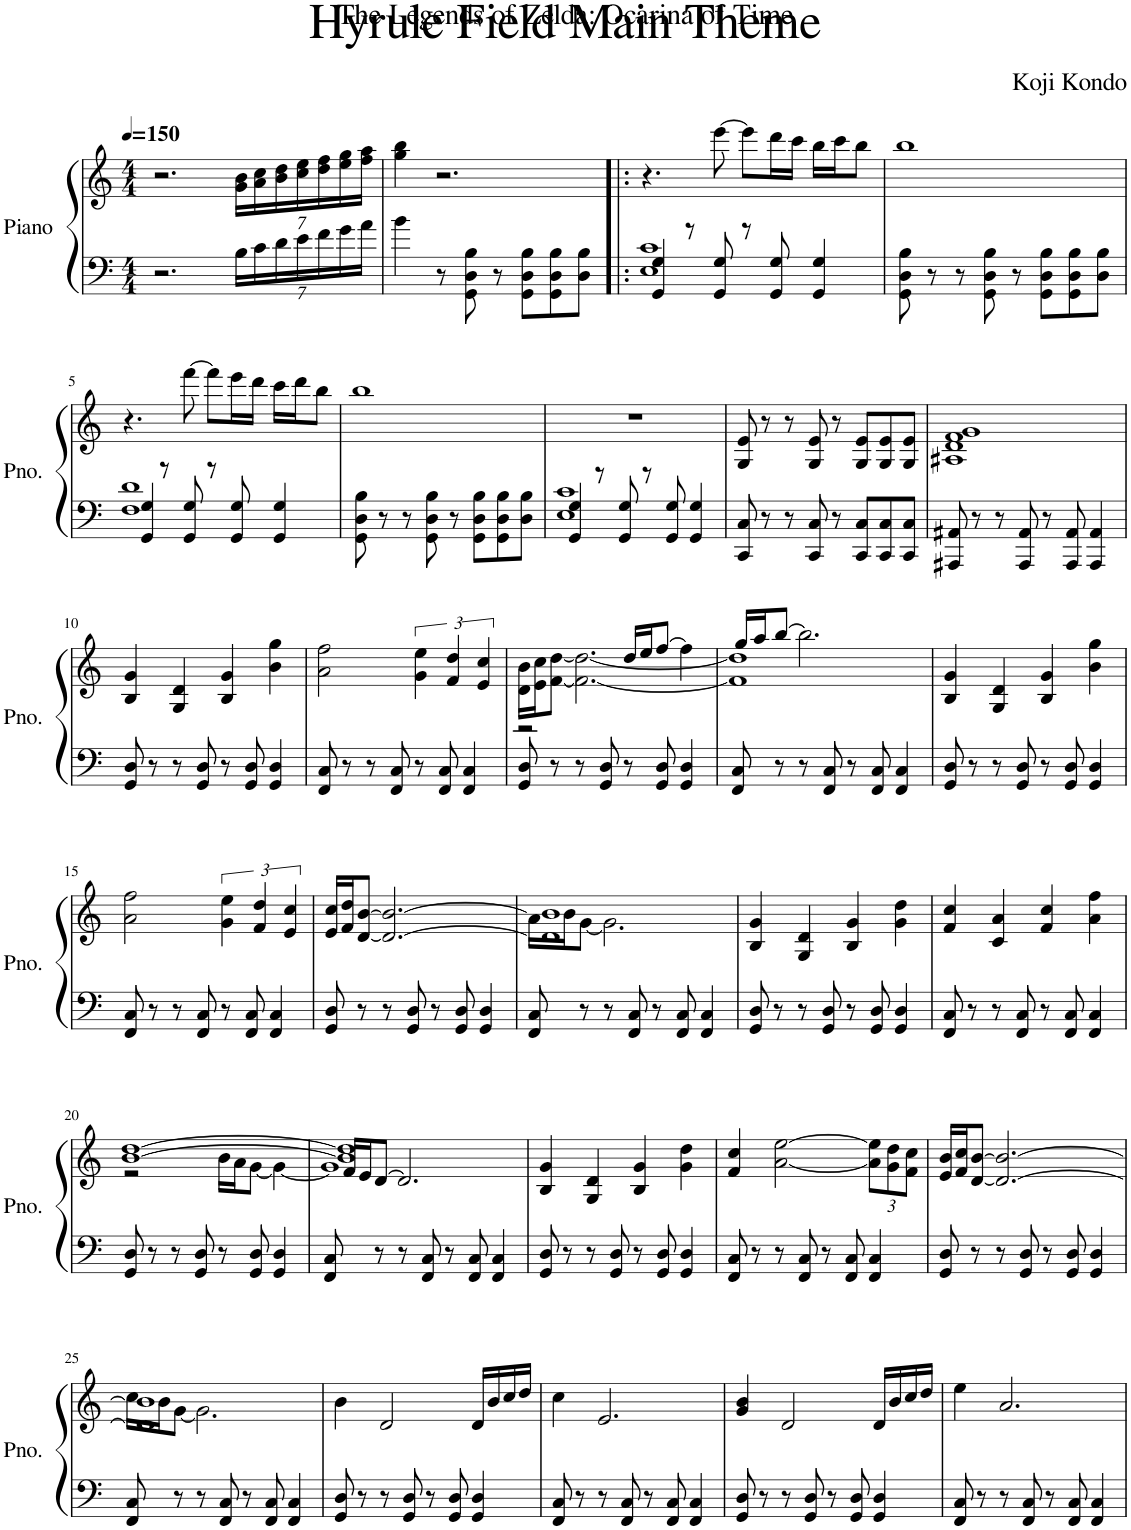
**kern	**kern
*part1	*part1
*staff2	*staff1
*I"Piano	*
*I'Pno.	*
*clefF4	*clefG2
*k[]	*k[]
*M4/4	*M4/4
*MM150	*MM150
=1	=1
2.r	2.r
*Xbrackettup	*Xbrackettup
28B\LL	28g\ 28b\LL
28c\	28a\ 28cc\
28d\	28b\ 28dd\
28e\	28cc\ 28ee\
28f\	28dd\ 28ff\
28g\	28ee\ 28gg\
28a\JJ	28ff\ 28aa\JJ
=2	=2
4b\	4gg\ 4bb\
8r	2.r
8GG\ 8D\ 8B\	.
8r	.
8GG\ 8D\ 8B\L	.
8GG\ 8D\ 8B\	.
8D\ 8B\J	.
=3!|:	=3!|:
*^	*
4GG/ 4G/	1E 1c	4.r
8r	.	.
8GG/ 8G/	.	[8eee\
8r	.	8eee\L]
8GG/ 8G/	.	16ddd\L
.	.	16ccc\JJ
4GG/ 4G/	.	16bb\LL
.	.	16ccc\J
.	.	8bb\J
*v	*v	*
=4	=4
8GG\ 8D\ 8B\	1bb
8r	.
8r	.
8GG\ 8D\ 8B\	.
8r	.
8GG\ 8D\ 8B\L	.
8GG\ 8D\ 8B\	.
8D\ 8B\J	.
!!LO:LB:g=z
=5	=5
*^	*
4GG/ 4G/	1F 1d	4.r
8r	.	.
8GG/ 8G/	.	[8fff\
8r	.	8fff\L]
8GG/ 8G/	.	16eee\L
.	.	16ddd\JJ
4GG/ 4G/	.	16ccc\LL
.	.	16ddd\J
.	.	8bb\J
*v	*v	*
=6	=6
8GG\ 8D\ 8B\	1bb
8r	.
8r	.
8GG\ 8D\ 8B\	.
8r	.
8GG\ 8D\ 8B\L	.
8GG\ 8D\ 8B\	.
8D\ 8B\J	.
=7	=7
*^	*
4GG/ 4G/	1E 1c	1r
8r	.	.
8GG/ 8G/	.	.
8r	.	.
8GG/ 8G/	.	.
4GG/ 4G/	.	.
*v	*v	*
=8	=8
8CC/ 8C/	8G/ 8e/
8r	8r
8r	8r
8CC/ 8C/	8G/ 8e/
8r	8r
8CC/ 8C/L	8G/ 8e/L
8CC/ 8C/	8G/ 8e/
8CC/ 8C/J	8G/ 8e/J
=9	=9
8AAA#X/ 8AA#X/	1A#X 1d 1f 1g
8r	.
8r	.
8AAA#/ 8AA#/	.
8r	.
8AAA#/ 8AA#/	.
4AAA#/ 4AA#/	.
!!LO:LB:g=z
=10	=10
8GG/ 8D/	4B/ 4g/
8r	.
8r	4G/ 4d/
8GG/ 8D/	.
8r	4B/ 4g/
8GG/ 8D/	.
4GG/ 4D/	4b\ 4gg\
=11	=11
8FF/ 8C/	2a\ 2ff\
8r	.
8r	.
8FF/ 8C/	.
*	*brackettup
8r	6g\ 6ee\
8FF/ 8C/	.
.	6f/ 6dd/
4FF/ 4C/	.
.	6e/ 6cc/
=12	=12
*	*^
8GG/ 8D/	16d\ 16b\LL	2r
.	16e\ 16cc\J	.
8r	[8f\ [8dd\J	.
8r	2.f\_ 2.dd\_	.
8GG/ 8D/	.	.
8r	.	16dd/LL
.	.	16ee/J
8GG/ 8D/	.	[8ff/J
4GG/ 4D/	.	4ff\]
=13	=13	=13
8FF/ 8C/	1f] 1dd]	16gg/LL
.	.	16aa/J
8r	.	[8bb/J
8r	.	2.bb\]
8FF/ 8C/	.	.
8r	.	.
8FF/ 8C/	.	.
4FF/ 4C/	.	.
*	*v	*v
=14	=14
8GG/ 8D/	4B/ 4g/
8r	.
8r	4G/ 4d/
8GG/ 8D/	.
8r	4B/ 4g/
8GG/ 8D/	.
4GG/ 4D/	4b\ 4gg\
!!LO:LB:g=z
=15	=15
8FF/ 8C/	2a\ 2ff\
8r	.
8r	.
8FF/ 8C/	.
8r	6g\ 6ee\
8FF/ 8C/	.
.	6f/ 6dd/
4FF/ 4C/	.
.	6e/ 6cc/
=16	=16
8GG/ 8D/	16e/ 16cc/LL
.	16f/ 16dd/J
8r	[8d/ [8b/J
8r	2.d/_ 2.b/_
8GG/ 8D/	.
8r	.
8GG/ 8D/	.
4GG/ 4D/	.
=17	=17
*	*^
8FF/ 8C/	1d] 1b]	16a\LL
.	.	16b\J
8r	.	[8g\J
8r	.	2.g\]
8FF/ 8C/	.	.
8r	.	.
8FF/ 8C/	.	.
4FF/ 4C/	.	.
*	*v	*v
=18	=18
8GG/ 8D/	4B/ 4g/
8r	.
8r	4G/ 4d/
8GG/ 8D/	.
8r	4B/ 4g/
8GG/ 8D/	.
4GG/ 4D/	4g\ 4dd\
=19	=19
8FF/ 8C/	4f/ 4cc/
8r	.
8r	4c/ 4a/
8FF/ 8C/	.
8r	4f/ 4cc/
8FF/ 8C/	.
4FF/ 4C/	4a\ 4ff\
!!LO:LB:g=z
=20	=20
*	*^
8GG/ 8D/	[1b [1dd	2r
8r	.	.
8r	.	.
8GG/ 8D/	.	.
8r	.	16b\LL
.	.	16a\J
8GG/ 8D/	.	[8g\J
4GG/ 4D/	.	4g\_
=21	=21	=21
*	*	*^
8FF/ 8C/	1b] 1dd]	1g]	16f/LL
.	.	.	16e/J
8r	.	.	[8d/J
8r	.	.	2.d/]
8FF/ 8C/	.	.	.
8r	.	.	.
8FF/ 8C/	.	.	.
4FF/ 4C/	.	.	.
*	*v	*v	*v
=22	=22
8GG/ 8D/	4B/ 4g/
8r	.
8r	4G/ 4d/
8GG/ 8D/	.
8r	4B/ 4g/
8GG/ 8D/	.
4GG/ 4D/	4g\ 4dd\
=23	=23
8FF/ 8C/	4f/ 4cc/
8r	.
8r	[2a\ [2ee\
8FF/ 8C/	.
8r	.
8FF/ 8C/	.
*	*Xbrackettup
4FF/ 4C/	12a\] 12ee\]L
.	12g\ 12dd\
.	12f\ 12cc\J
=24	=24
8GG/ 8D/	16e/ 16b/LL
.	16f/ 16cc/J
8r	[8d/ [8b/J
8r	2.d/_ 2.b/_
8GG/ 8D/	.
8r	.
8GG/ 8D/	.
4GG/ 4D/	.
!!LO:LB:g=z
=25	=25
*	*^
8FF/ 8C/	1d] 1b]	16cc\LL
.	.	16b\J
8r	.	[8g\J
8r	.	2.g\]
8FF/ 8C/	.	.
8r	.	.
8FF/ 8C/	.	.
4FF/ 4C/	.	.
*	*v	*v
=26	=26
8GG/ 8D/	4b\
8r	.
8r	2d/
8GG/ 8D/	.
8r	.
8GG/ 8D/	.
4GG/ 4D/	16d/LL
.	16b/
.	16cc/
.	16dd/JJ
=27	=27
8FF/ 8C/	4cc\
8r	.
8r	2.e/
8FF/ 8C/	.
8r	.
8FF/ 8C/	.
4FF/ 4C/	.
=28	=28
8GG/ 8D/	4g/ 4b/
8r	.
8r	2d/
8GG/ 8D/	.
8r	.
8GG/ 8D/	.
4GG/ 4D/	16d/LL
.	16b/
.	16cc/
.	16dd/JJ
=29	=29
8FF/ 8C/	4ee\
8r	.
8r	2.a/
8FF/ 8C/	.
8r	.
8FF/ 8C/	.
4FF/ 4C/	.
=	=
*-	*-
